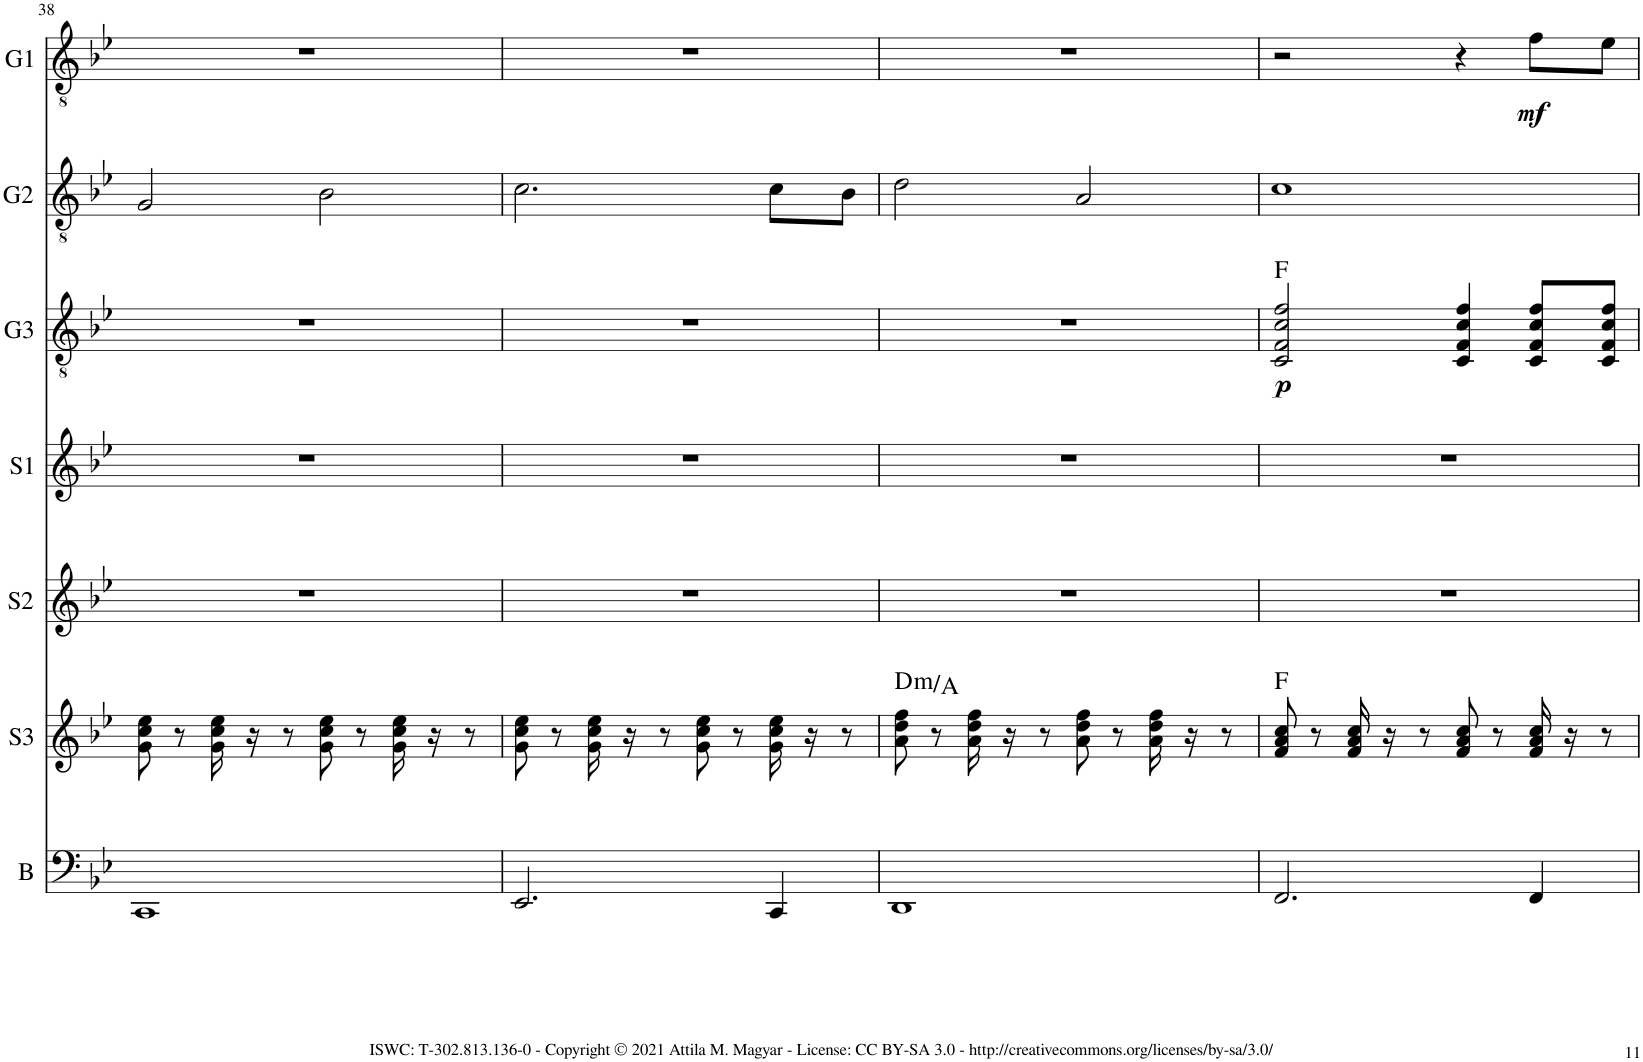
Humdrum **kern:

**kern	**kern	**harte	**kern	**kern	**kern	**dynam	**harte	**kern	**kern	**dynam
*part7	*part6	*part6	*part5	*part4	*part3	*part3	*part3	*part2	*part1	*part1
*staff7	*staff6	*	*staff5	*staff4	*staff3	*staff3	*	*staff2	*staff1	*staff1
*I"Bass	*I"Synth 3 (smooth pad)	*	*I"Synth 2 (saw)	*I"Synth 1 (electric piano)	*I"Guitar 3 (D std.)	*	*	*I"Guitar 2 (D std.)	*I"Guitar 1 (D std.)	*
*I'B	*I'S3	*	*I'S2	*I'S1	*I'G3	*	*	*I'G2	*I'G1	*
!!LO:PB:g=z
*clefF4	*clefG2	*	*clefG2	*clefG2	*clefGv2	*	*	*clefGv2	*clefGv2	*
*k[b-e-]	*k[b-e-]	*	*k[b-e-]	*k[b-e-]	*k[b-e-]	*	*	*k[b-e-]	*k[b-e-]	*
*M4/4	*M4/4	*	*M4/4	*M4/4	*M4/4	*	*	*M4/4	*M4/4	*
=38	=38	=38	=38	=38	=38	=38	=38	=38	=38	=38
1CC	8g\ 8cc\ 8ee-\	.	1r	1r	1r	.	.	2G/	1r	.
.	8r	.	.	.	.	.	.	.	.	.
.	16g\ 16cc\ 16ee-\	.	.	.	.	.	.	.	.	.
.	16r	.	.	.	.	.	.	.	.	.
.	8r	.	.	.	.	.	.	.	.	.
.	8g\ 8cc\ 8ee-\	.	.	.	.	.	.	2B-\	.	.
.	8r	.	.	.	.	.	.	.	.	.
.	16g\ 16cc\ 16ee-\	.	.	.	.	.	.	.	.	.
.	16r	.	.	.	.	.	.	.	.	.
.	8r	.	.	.	.	.	.	.	.	.
=39	=39	=39	=39	=39	=39	=39	=39	=39	=39	=39
2.EE-/	8g\ 8cc\ 8ee-\	.	1r	1r	1r	.	.	2.c\	1r	.
.	8r	.	.	.	.	.	.	.	.	.
.	16g\ 16cc\ 16ee-\	.	.	.	.	.	.	.	.	.
.	16r	.	.	.	.	.	.	.	.	.
.	8r	.	.	.	.	.	.	.	.	.
.	8g\ 8cc\ 8ee-\	.	.	.	.	.	.	.	.	.
.	8r	.	.	.	.	.	.	.	.	.
4CC/	16g\ 16cc\ 16ee-\	.	.	.	.	.	.	8c\L	.	.
.	16r	.	.	.	.	.	.	.	.	.
.	8r	.	.	.	.	.	.	8B-\J	.	.
=40	=40	=40	=40	=40	=40	=40	=40	=40	=40	=40
!	!	!LO:H:kt=m	!	!	!	!	!	!	!	!
1DD	8a\ 8dd\ 8ff\	D:min/5	1r	1r	1r	.	.	2d\	1r	.
.	8r	.	.	.	.	.	.	.	.	.
.	16a\ 16dd\ 16ff\	.	.	.	.	.	.	.	.	.
.	16r	.	.	.	.	.	.	.	.	.
.	8r	.	.	.	.	.	.	.	.	.
.	8a\ 8dd\ 8ff\	.	.	.	.	.	.	2A/	.	.
.	8r	.	.	.	.	.	.	.	.	.
.	16a\ 16dd\ 16ff\	.	.	.	.	.	.	.	.	.
.	16r	.	.	.	.	.	.	.	.	.
.	8r	.	.	.	.	.	.	.	.	.
=41	=41	=41	=41	=41	=41	=41	=41	=41	=41	=41
!	!	!	!	!	!	!LO:DY:b	!	!	!	!
2.FF/	8f/ 8a/ 8cc/	F:maj	1r	1r	2C/ 2F/ 2c/ 2f/	p	F:maj	1c	2r	.
.	8r	.	.	.	.	.	.	.	.	.
.	16f/ 16a/ 16cc/	.	.	.	.	.	.	.	.	.
.	16r	.	.	.	.	.	.	.	.	.
.	8r	.	.	.	.	.	.	.	.	.
.	8f/ 8a/ 8cc/	.	.	.	4C/ 4F/ 4c/ 4f/	.	.	.	4r	.
.	8r	.	.	.	.	.	.	.	.	.
!	!	!	!	!	!	!	!	!	!	!LO:DY:b
4FF/	16f/ 16a/ 16cc/	.	.	.	8C/ 8F/ 8c/ 8f/L	.	.	.	8f\L	mf
.	16r	.	.	.	.	.	.	.	.	.
.	8r	.	.	.	8C/ 8F/ 8c/ 8f/J	.	.	.	8e-\J	.
=	=	=	=	=	=	=	=	=	=	=
*-	*-	*-	*-	*-	*-	*-	*-	*-	*-	*-
